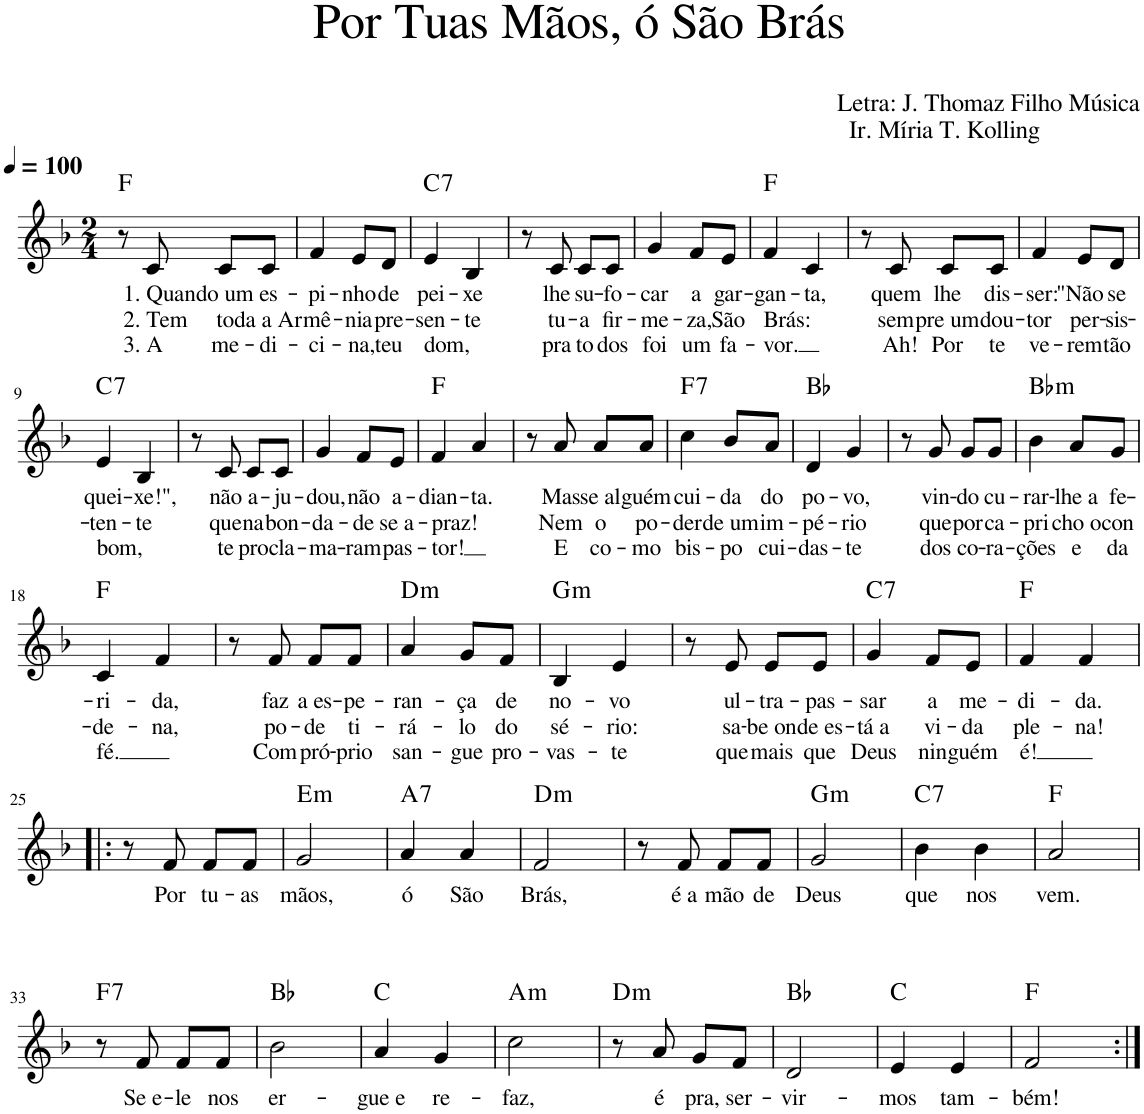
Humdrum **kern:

**kern	**text	**text	**text	**harte
*part1	*part1	*part1	*part1	*part1
*staff1	*staff1	*staff1	*staff1	*
*I"Voz	*	*	*	*
*I'Vo.	*	*	*	*
*clefG2	*	*	*	*
*k[b-]	*	*	*	*
*M2/4	*	*	*	*
*MM100	*	*	*	*
=1	=1	=1	=1	=1
8r	.	.	.	F:maj
!	!LO:LY:b	!LO:LY:b	!LO:LY:b	!
8c/	1. Quan-	2. Tem	3. A	.
!	!LO:LY:b	!LO:LY:b	!LO:LY:b	!
8c/L	-do um	to-	me-	.
!	!LO:LY:b	!LO:LY:b	!LO:LY:b	!
8c/J	es-	-da a Ar-	-di-	.
=2	=2	=2	=2	=2
!	!LO:LY:b	!LO:LY:b	!LO:LY:b	!
4f/	-pi-	-mê-	-ci-	.
!	!LO:LY:b	!LO:LY:b	!LO:LY:b	!
8e/L	-nho	-nia	-na,	.
!	!LO:LY:b	!LO:LY:b	!LO:LY:b	!
8d/J	de	pre-	teu	.
=3	=3	=3	=3	=3
!	!LO:LY:b	!LO:LY:b	!LO:LY:b	!LO:H:kt=7
4e/	pei-	-sen-	dom,	C:7
!	!LO:LY:b	!LO:LY:b	!	!
4B-/	-xe	-te	.	.
=4	=4	=4	=4	=4
8r	.	.	.	.
!	!LO:LY:b	!LO:LY:b	!LO:LY:b	!
8c/	lhe	tu-	pra	.
!	!LO:LY:b	!LO:LY:b	!LO:LY:b	!
8c/L	su-	-a	to-	.
!	!LO:LY:b	!LO:LY:b	!LO:LY:b	!
8c/J	-fo-	fir-	-dos	.
=5	=5	=5	=5	=5
!	!LO:LY:b	!LO:LY:b	!LO:LY:b	!
4g/	-car	-me-	foi	.
!	!LO:LY:b	!LO:LY:b	!LO:LY:b	!
8f/L	a	-za,	um	.
!	!LO:LY:b	!LO:LY:b	!LO:LY:b	!
8e/J	gar-	São	fa-	.
=6	=6	=6	=6	=6
!	!LO:LY:b	!LO:LY:b	!LO:LY:b	!
4f/	-gan-	Brás:	-vor.	F:maj
!	!LO:LY:b	!	!	!
4c/	-ta,	.	.	.
=7	=7	=7	=7	=7
8r	.	.	.	.
!	!LO:LY:b	!LO:LY:b	!LO:LY:b	!
8c/	quem	sem-	Ah!	.
!	!LO:LY:b	!LO:LY:b	!LO:LY:b	!
8c/L	lhe	-pre um	Por	.
!	!LO:LY:b	!LO:LY:b	!LO:LY:b	!
8c/J	dis-	dou-	te	.
=8	=8	=8	=8	=8
!	!LO:LY:b	!LO:LY:b	!LO:LY:b	!
4f/	-ser:	-tor	ve-	.
!	!LO:LY:b	!LO:LY:b	!LO:LY:b	!
8e/L	"Não	per-	-rem	.
!	!LO:LY:b	!LO:LY:b	!LO:LY:b	!
8d/J	se	-sis-	tão	.
!!LO:LB:g=z
=9	=9	=9	=9	=9
!	!LO:LY:b	!LO:LY:b	!LO:LY:b	!LO:H:kt=7
4e/	quei-	-ten-	bom,	C:7
!	!LO:LY:b	!LO:LY:b	!	!
4B-/	-xe!",	-te	.	.
=10	=10	=10	=10	=10
8r	.	.	.	.
!	!LO:LY:b	!LO:LY:b	!LO:LY:b	!
8c/	não	que	te	.
!	!LO:LY:b	!LO:LY:b	!LO:LY:b	!
8c/L	a-	na	pro-	.
!	!LO:LY:b	!LO:LY:b	!LO:LY:b	!
8c/J	-ju-	bon-	-cla-	.
=11	=11	=11	=11	=11
!	!LO:LY:b	!LO:LY:b	!LO:LY:b	!
4g/	-dou,	-da-	-ma-	.
!	!LO:LY:b	!LO:LY:b	!LO:LY:b	!
8f/L	não	-de	-ram	.
!	!LO:LY:b	!LO:LY:b	!LO:LY:b	!
8e/J	a-	se a-	pas-	.
=12	=12	=12	=12	=12
!	!LO:LY:b	!LO:LY:b	!LO:LY:b	!
4f/	-dian-	-praz!	-tor!	F:maj
!	!LO:LY:b	!	!	!
4a/	-ta.	.	.	.
=13	=13	=13	=13	=13
8r	.	.	.	.
!	!LO:LY:b	!LO:LY:b	!LO:LY:b	!
8a/	Mas	Nem	E	.
!	!LO:LY:b	!LO:LY:b	!LO:LY:b	!
8a/L	se al-	o	co-	.
!	!LO:LY:b	!LO:LY:b	!LO:LY:b	!
8a/J	-guém	po-	-mo	.
=14	=14	=14	=14	=14
!	!LO:LY:b	!LO:LY:b	!LO:LY:b	!LO:H:kt=7
4cc\	cui-	-der	bis-	F:7
!	!LO:LY:b	!LO:LY:b	!LO:LY:b	!
8b-/L	-da	de um	-po	.
!	!LO:LY:b	!LO:LY:b	!LO:LY:b	!
8a/J	do	im-	cui-	.
=15	=15	=15	=15	=15
!	!LO:LY:b	!LO:LY:b	!LO:LY:b	!
4d/	po-	-pé-	-das-	Bb:maj
!	!LO:LY:b	!LO:LY:b	!LO:LY:b	!
4g/	-vo,	-rio	-te	.
=16	=16	=16	=16	=16
8r	.	.	.	.
!	!LO:LY:b	!LO:LY:b	!LO:LY:b	!
8g/	vin-	que	dos	.
!	!LO:LY:b	!LO:LY:b	!LO:LY:b	!
8g/L	-do	por	co-	.
!	!LO:LY:b	!LO:LY:b	!LO:LY:b	!
8g/J	cu-	ca-	-ra-	.
=17	=17	=17	=17	=17
!	!LO:LY:b	!LO:LY:b	!LO:LY:b	!LO:H:kt=m
4b-\	-rar-	-pri-	-ções	Bb:min
!	!LO:LY:b	!LO:LY:b	!LO:LY:b	!
8a/L	-lhe a	-cho o	e	.
!	!LO:LY:b	!LO:LY:b	!LO:LY:b	!
8g/J	fe-	con-	da	.
!!LO:LB:g=z
=18	=18	=18	=18	=18
!	!LO:LY:b	!LO:LY:b	!LO:LY:b	!
4c/	-ri-	-de-	fé.	F:maj
!	!LO:LY:b	!LO:LY:b	!	!
4f/	-da,	-na,	.	.
=19	=19	=19	=19	=19
8r	.	.	.	.
!	!LO:LY:b	!LO:LY:b	!LO:LY:b	!
8f/	faz	po-	Com	.
!	!LO:LY:b	!LO:LY:b	!LO:LY:b	!
8f/L	a es-	-de	pró-	.
!	!LO:LY:b	!LO:LY:b	!LO:LY:b	!
8f/J	-pe-	ti-	-prio	.
=20	=20	=20	=20	=20
!	!LO:LY:b	!LO:LY:b	!LO:LY:b	!LO:H:kt=m
4a/	-ran-	-rá-	san-	D:min
!	!LO:LY:b	!LO:LY:b	!LO:LY:b	!
8g/L	-ça	-lo	-gue	.
!	!LO:LY:b	!LO:LY:b	!LO:LY:b	!
8f/J	de	do	pro-	.
=21	=21	=21	=21	=21
!	!LO:LY:b	!LO:LY:b	!LO:LY:b	!LO:H:kt=m
4B-/	no-	sé-	-vas-	G:min
!	!LO:LY:b	!LO:LY:b	!LO:LY:b	!
4e/	-vo	-rio:	-te	.
=22	=22	=22	=22	=22
8r	.	.	.	.
!	!LO:LY:b	!LO:LY:b	!LO:LY:b	!
8e/	ul-	sa-	que	.
!	!LO:LY:b	!LO:LY:b	!LO:LY:b	!
8e/L	-tra-	-be on-	mais	.
!	!LO:LY:b	!LO:LY:b	!LO:LY:b	!
8e/J	-pas-	-de es-	que	.
=23	=23	=23	=23	=23
!	!LO:LY:b	!LO:LY:b	!LO:LY:b	!LO:H:kt=7
4g/	-sar	-tá a	Deus	C:7
!	!LO:LY:b	!LO:LY:b	!LO:LY:b	!
8f/L	a	vi-	nin-	.
!	!LO:LY:b	!LO:LY:b	!LO:LY:b	!
8e/J	me-	-da	-guém	.
=24	=24	=24	=24	=24
!	!LO:LY:b	!LO:LY:b	!LO:LY:b	!
4f/	-di-	ple-	é!	F:maj
!	!LO:LY:b	!LO:LY:b	!	!
4f/	-da.	-na!	.	.
!!LO:LB:g=z
=25!|:	=25!|:	=25!|:	=25!|:	=25!|:
8r	.	.	.	.
!	!LO:LY:b	!	!	!
8f/	Por	.	.	.
!	!LO:LY:b	!	!	!
8f/L	tu-	.	.	.
!	!LO:LY:b	!	!	!
8f/J	-as	.	.	.
=26	=26	=26	=26	=26
!	!LO:LY:b	!	!	!LO:H:kt=m
2g/	mãos,	.	.	E:min
=27	=27	=27	=27	=27
!	!LO:LY:b	!	!	!LO:H:kt=7
4a/	ó	.	.	A:7
!	!LO:LY:b	!	!	!
4a/	São	.	.	.
=28	=28	=28	=28	=28
!	!LO:LY:b	!	!	!LO:H:kt=m
2f/	Brás,	.	.	D:min
=29	=29	=29	=29	=29
8r	.	.	.	.
!	!LO:LY:b	!	!	!
8f/	é a	.	.	.
!	!LO:LY:b	!	!	!
8f/L	mão	.	.	.
!	!LO:LY:b	!	!	!
8f/J	de	.	.	.
=30	=30	=30	=30	=30
!	!LO:LY:b	!	!	!LO:H:kt=m
2g/	Deus	.	.	G:min
=31	=31	=31	=31	=31
!	!LO:LY:b	!	!	!LO:H:kt=7
4b-\	que	.	.	C:7
!	!LO:LY:b	!	!	!
4b-\	nos	.	.	.
=32	=32	=32	=32	=32
!	!LO:LY:b	!	!	!
2a/	vem.	.	.	F:maj
!!LO:LB:g=z
=33	=33	=33	=33	=33
!	!	!	!	!LO:H:kt=7
8r	.	.	.	F:7
!	!LO:LY:b	!	!	!
8f/	Se e-	.	.	.
!	!LO:LY:b	!	!	!
8f/L	-le	.	.	.
!	!LO:LY:b	!	!	!
8f/J	nos	.	.	.
=34	=34	=34	=34	=34
!	!LO:LY:b	!	!	!
2b-\	er-	.	.	Bb:maj
=35	=35	=35	=35	=35
!	!LO:LY:b	!	!	!
4a/	-gue e	.	.	C:maj
!	!LO:LY:b	!	!	!
4g/	re-	.	.	.
=36	=36	=36	=36	=36
!	!LO:LY:b	!	!	!LO:H:kt=m
2cc\	-faz,	.	.	A:min
=37	=37	=37	=37	=37
!	!	!	!	!LO:H:kt=m
8r	.	.	.	D:min
!	!LO:LY:b	!	!	!
8a/	é	.	.	.
!	!LO:LY:b	!	!	!
8g/L	pra,	.	.	.
!	!LO:LY:b	!	!	!
8f/J	ser-	.	.	.
=38	=38	=38	=38	=38
!	!LO:LY:b	!	!	!
2d/	-vir-	.	.	Bb:maj
=39	=39	=39	=39	=39
!	!LO:LY:b	!	!	!
4e/	-mos	.	.	C:maj
!	!LO:LY:b	!	!	!
4e/	tam-	.	.	.
=40	=40	=40	=40	=40
!	!LO:LY:b	!	!	!
2f/	-bém!	.	.	F:maj
=:|!	=:|!	=:|!	=:|!	=:|!
*-	*-	*-	*-	*-
